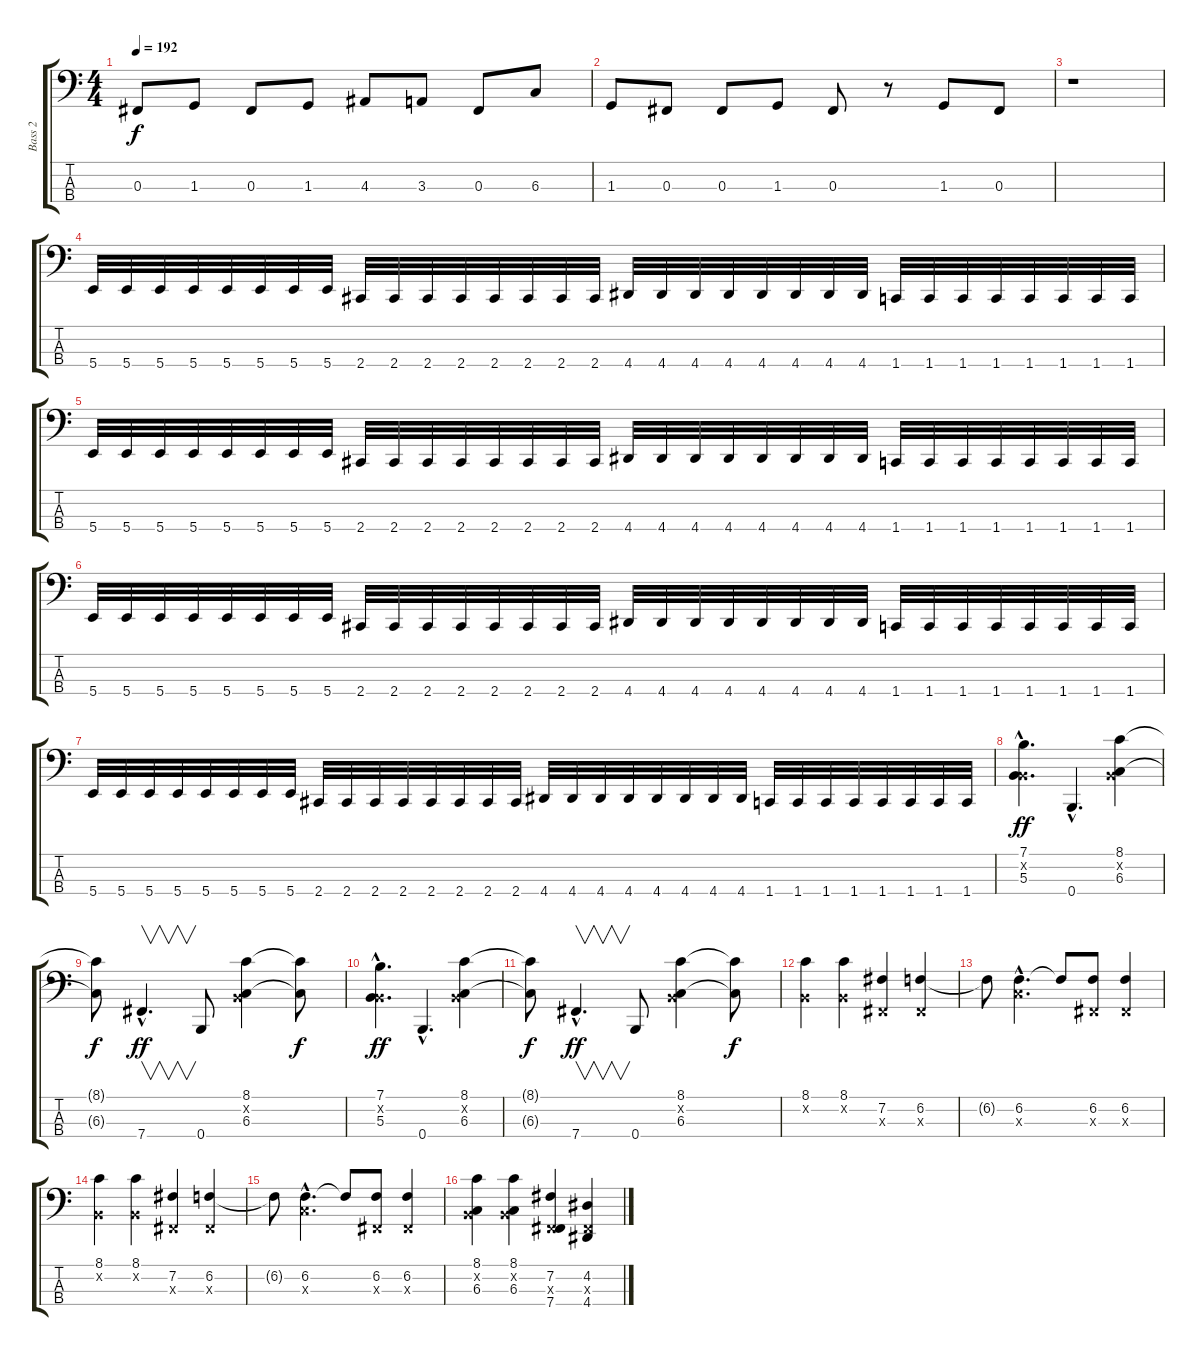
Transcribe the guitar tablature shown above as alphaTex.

\track ("Bass 2" "Bass 2") {instrument electricbasspick}
\staff {score tabs}
\tuning (E2 B1 Gb1 B0) {hide}
\ts (4 4)
\tempo 192
\clef f4
\ks c
0.3{t}.8{dy f} 1.3.8 0.3.8 1.3.8 4.3.8 3.3.8 0.3.8 6.3.8 |
1.3.8 0.3.8 0.3.8 1.3.8 0.3.8 r.8 1.3.8 0.3.8 |
r.1 |
5.4.32 5.4.32 5.4.32 5.4.32 5.4.32 5.4.32 5.4.32 5.4.32 2.4.32 2.4.32 2.4.32 2.4.32 2.4.32 2.4.32 2.4.32 2.4.32 4.4.32 4.4.32 4.4.32 4.4.32 4.4.32 4.4.32 4.4.32 4.4.32 1.4.32 1.4.32 1.4.32 1.4.32 1.4.32 1.4.32 1.4.32 1.4.32 |
5.4.32 5.4.32 5.4.32 5.4.32 5.4.32 5.4.32 5.4.32 5.4.32 2.4.32 2.4.32 2.4.32 2.4.32 2.4.32 2.4.32 2.4.32 2.4.32 4.4.32 4.4.32 4.4.32 4.4.32 4.4.32 4.4.32 4.4.32 4.4.32 1.4.32 1.4.32 1.4.32 1.4.32 1.4.32 1.4.32 1.4.32 1.4.32 |
5.4.32 5.4.32 5.4.32 5.4.32 5.4.32 5.4.32 5.4.32 5.4.32 2.4.32 2.4.32 2.4.32 2.4.32 2.4.32 2.4.32 2.4.32 2.4.32 4.4.32 4.4.32 4.4.32 4.4.32 4.4.32 4.4.32 4.4.32 4.4.32 1.4.32 1.4.32 1.4.32 1.4.32 1.4.32 1.4.32 1.4.32 1.4.32 |
5.4.32 5.4.32 5.4.32 5.4.32 5.4.32 5.4.32 5.4.32 5.4.32 2.4.32 2.4.32 2.4.32 2.4.32 2.4.32 2.4.32 2.4.32 2.4.32 4.4.32 4.4.32 4.4.32 4.4.32 4.4.32 4.4.32 4.4.32 4.4.32 1.4.32 1.4.32 1.4.32 1.4.32 1.4.32 1.4.32 1.4.32 1.4.32 |
(7.1{hac} 0.2{hac x} 5.3{hac}).4{d dy ff} 0.4{hac}.4{d} (8.1 0.2{x} 6.3).4 |
(8.1{t} 6.3{t}).8{dy f} 7.4{hac}.4{v d dy ff} 0.4.8 (8.1 0.2{x} 6.3).4 (8.1{t} 6.3{t}).8{dy f} |
(7.1{hac} 0.2{hac x} 5.3{hac}).4{d dy ff} 0.4{hac}.4{d} (8.1 0.2{x} 6.3).4 |
(8.1{t} 6.3{t}).8{dy f} 7.4{hac}.4{v d dy ff} 0.4.8 (8.1 0.2{x} 6.3).4 (8.1{t} 6.3{t}).8{dy f} |
(8.1 0.2{x}).4 (8.1 0.2{x}).4 (7.2 0.3{x}).4 (6.2 0.3{x}).4 |
6.2{t}.8 (6.2{hac} 6.3{hac x}).4{d} 6.2{t}.8 (6.2 0.3{x}).8 (6.2 0.3{x}).4 |
(8.1 0.2{x}).4 (8.1 0.2{x}).4 (7.2 0.3{x}).4 (6.2 0.3{x}).4 |
6.2{t}.8 (6.2{hac} 6.3{hac x}).4{d} 6.2{t}.8 (6.2 0.3{x}).8 (6.2 0.3{x}).4 |
(8.1 0.2{x} 6.3).4 (8.1 0.2{x} 6.3).4 (7.2 0.3{x} 7.4).4 (4.2 0.3{x} 4.4).4
